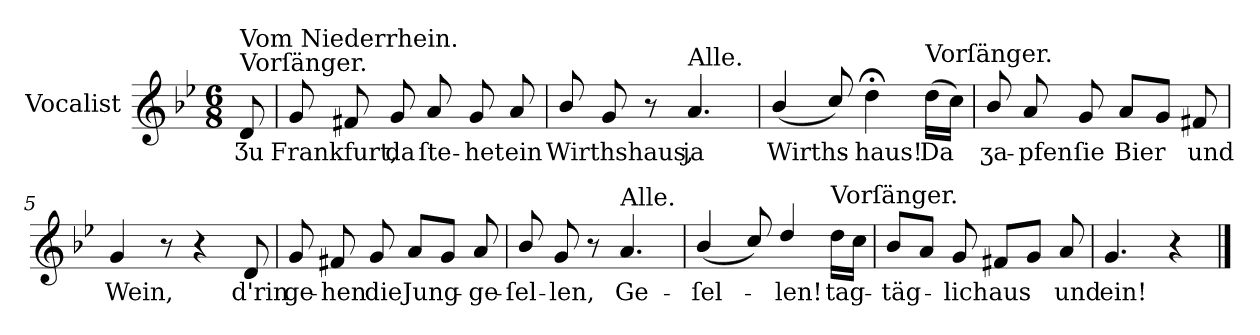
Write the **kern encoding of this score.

**kern	**text
*part1	*part1
*staff1	*staff1
*I"Vocalist	*
*k[b-e-]	*
*g:	*
*M6/8	*
=	=
!LO:TX:a:t=Vorſänger.	!
!LO:TX:a:t=Vom Niederrhein.	!
8d	Ʒu
=1	=1
8g	Frankfurt,
8f#X	.
8g	da
8a	ſte-
8g	-het
8a	ein
=2	=2
8b-/	Wirthshaus,
8g	.
8r	.
!LO:TX:a:t=Alle.	!
4.a	ja
=3	=3
(>4b-/	Wirths-
8cc/)	.
4dd;<	-haus!
!LO:TX:a:t=Vorſänger.	!
(16ddLL	Da
16ccJJ)	.
=4	=4
8b-/	ʒa-
8a	-pfen
8g	ſie
8aL	Bier
8gJ	.
8f#X	und
=5	=5
4g	Wein,
8r	.
4r	.
8d	d'rin
=6	=6
8g	ge-
8f#X	-hen
8g	die
8aL	Jung-
8gJ	.
8a	-ge-
=7	=7
8b-/	-ſel-
8g	-len,
8r	.
!LO:TX:a:t=Alle.	!
4.a	Ge-
=8	=8
(>4b-/	-ſel-
8cc/)	.
4dd/	-len!
!LO:TX:a:t=Vorſänger.	!
16ddLL	tag-
16ccJJ	.
=9	=9
8b-L	-täg-
8aJ	.
8g	-lich
8f#XL	aus
8gJ	.
8a	und
=10	=10
4.g	ein!
4r	.
==	==
*-	*-
